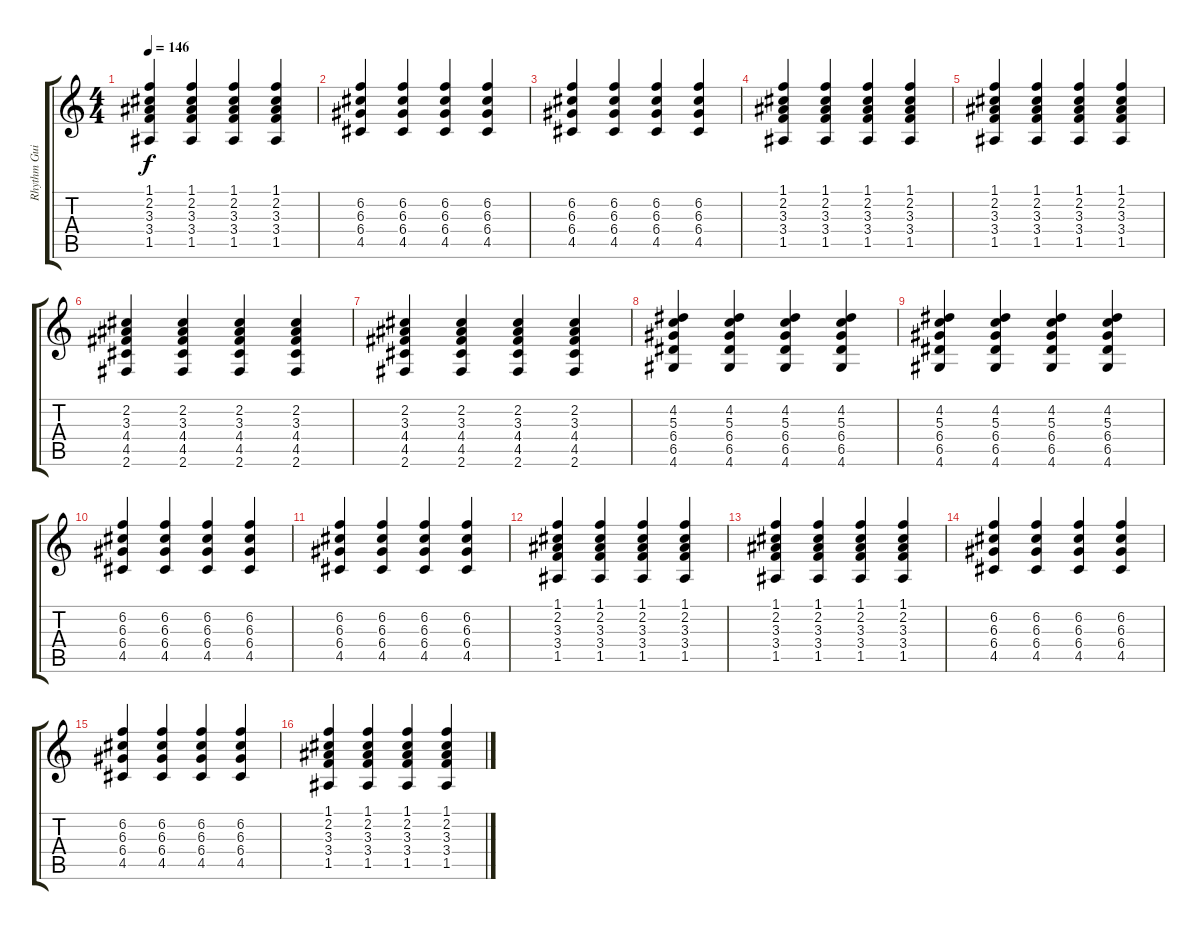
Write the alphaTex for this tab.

\track ("Rhythm Guitar (Coyne)" "Rhythm Gui") {instrument overdrivenguitar}
\staff {score tabs}
\tuning (E4 B3 G3 D3 A2 E2) {hide}
\ts (4 4)
\tempo 146
\clef g2
\ks c
(1.1 2.2 3.3 3.4 1.5).4{dy f} (1.1 2.2 3.3 3.4 1.5).4 (1.1 2.2 3.3 3.4 1.5).4 (1.1 2.2 3.3 3.4 1.5).4 |
(6.2 6.3 6.4 4.5).4 (6.2 6.3 6.4 4.5).4 (6.2 6.3 6.4 4.5).4 (6.2 6.3 6.4 4.5).4 |
(6.2 6.3 6.4 4.5).4 (6.2 6.3 6.4 4.5).4 (6.2 6.3 6.4 4.5).4 (6.2 6.3 6.4 4.5).4 |
(1.1 2.2 3.3 3.4 1.5).4 (1.1 2.2 3.3 3.4 1.5).4 (1.1 2.2 3.3 3.4 1.5).4 (1.1 2.2 3.3 3.4 1.5).4 |
(1.1 2.2 3.3 3.4 1.5).4 (1.1 2.2 3.3 3.4 1.5).4 (1.1 2.2 3.3 3.4 1.5).4 (1.1 2.2 3.3 3.4 1.5).4 |
(2.2 3.3 4.4 4.5 2.6).4 (2.2 3.3 4.4 4.5 2.6).4 (2.2 3.3 4.4 4.5 2.6).4 (2.2 3.3 4.4 4.5 2.6).4 |
(2.2 3.3 4.4 4.5 2.6).4 (2.2 3.3 4.4 4.5 2.6).4 (2.2 3.3 4.4 4.5 2.6).4 (2.2 3.3 4.4 4.5 2.6).4 |
(4.2 5.3 6.4 6.5 4.6).4 (4.2 5.3 6.4 6.5 4.6).4 (4.2 5.3 6.4 6.5 4.6).4 (4.2 5.3 6.4 6.5 4.6).4 |
(4.2 5.3 6.4 6.5 4.6).4 (4.2 5.3 6.4 6.5 4.6).4 (4.2 5.3 6.4 6.5 4.6).4 (4.2 5.3 6.4 6.5 4.6).4 |
(6.2 6.3 6.4 4.5).4 (6.2 6.3 6.4 4.5).4 (6.2 6.3 6.4 4.5).4 (6.2 6.3 6.4 4.5).4 |
(6.2 6.3 6.4 4.5).4 (6.2 6.3 6.4 4.5).4 (6.2 6.3 6.4 4.5).4 (6.2 6.3 6.4 4.5).4 |
(1.1 2.2 3.3 3.4 1.5).4 (1.1 2.2 3.3 3.4 1.5).4 (1.1 2.2 3.3 3.4 1.5).4 (1.1 2.2 3.3 3.4 1.5).4 |
(1.1 2.2 3.3 3.4 1.5).4 (1.1 2.2 3.3 3.4 1.5).4 (1.1 2.2 3.3 3.4 1.5).4 (1.1 2.2 3.3 3.4 1.5).4 |
(6.2 6.3 6.4 4.5).4 (6.2 6.3 6.4 4.5).4 (6.2 6.3 6.4 4.5).4 (6.2 6.3 6.4 4.5).4 |
(6.2 6.3 6.4 4.5).4 (6.2 6.3 6.4 4.5).4 (6.2 6.3 6.4 4.5).4 (6.2 6.3 6.4 4.5).4 |
(1.1 2.2 3.3 3.4 1.5).4 (1.1 2.2 3.3 3.4 1.5).4 (1.1 2.2 3.3 3.4 1.5).4 (1.1 2.2 3.3 3.4 1.5).4
